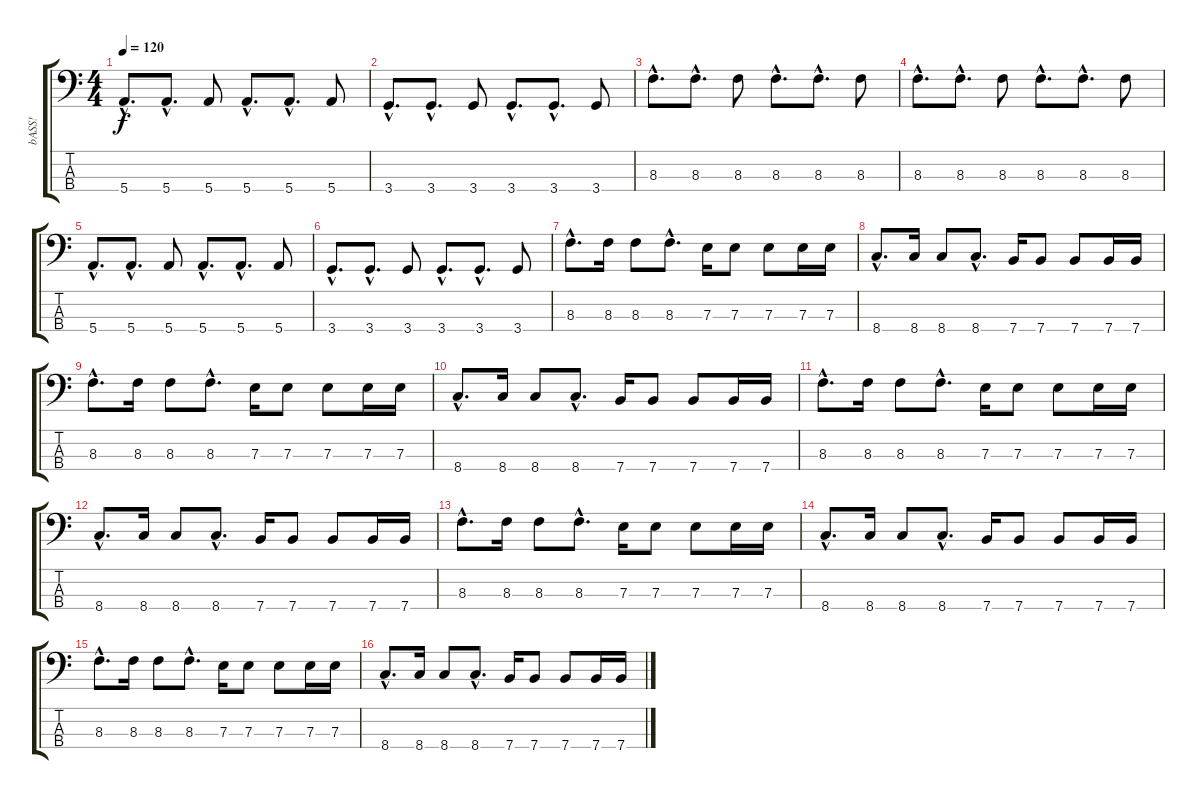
\track ("bASS!" "bASS!") {instrument electricbasspick}
\staff {score tabs}
\tuning (G2 D2 A1 E1) {hide}
\ts (4 4)
\tempo 120
\clef f4
\ks c
5.4{hac}.8{d dy f} 5.4{hac}.8{d} 5.4.8 5.4{hac}.8{d} 5.4{hac}.8{d} 5.4.8 |
3.4{hac}.8{d} 3.4{hac}.8{d} 3.4.8 3.4{hac}.8{d} 3.4{hac}.8{d} 3.4.8 |
8.3{hac}.8{d} 8.3{hac}.8{d} 8.3.8 8.3{hac}.8{d} 8.3{hac}.8{d} 8.3.8 |
8.3{hac}.8{d} 8.3{hac}.8{d} 8.3.8 8.3{hac}.8{d} 8.3{hac}.8{d} 8.3.8 |
5.4{hac}.8{d} 5.4{hac}.8{d} 5.4.8 5.4{hac}.8{d} 5.4{hac}.8{d} 5.4.8 |
3.4{hac}.8{d} 3.4{hac}.8{d} 3.4.8 3.4{hac}.8{d} 3.4{hac}.8{d} 3.4.8 |
8.3{hac}.8{d} 8.3.16 8.3.8 8.3{hac}.8{d} 7.3.16 7.3.8 7.3.8 7.3.16 7.3.16 |
8.4{hac}.8{d} 8.4.16 8.4.8 8.4{hac}.8{d} 7.4.16 7.4.8 7.4.8 7.4.16 7.4.16 |
8.3{hac}.8{d} 8.3.16 8.3.8 8.3{hac}.8{d} 7.3.16 7.3.8 7.3.8 7.3.16 7.3.16 |
8.4{hac}.8{d} 8.4.16 8.4.8 8.4{hac}.8{d} 7.4.16 7.4.8 7.4.8 7.4.16 7.4.16 |
8.3{hac}.8{d} 8.3.16 8.3.8 8.3{hac}.8{d} 7.3.16 7.3.8 7.3.8 7.3.16 7.3.16 |
8.4{hac}.8{d} 8.4.16 8.4.8 8.4{hac}.8{d} 7.4.16 7.4.8 7.4.8 7.4.16 7.4.16 |
8.3{hac}.8{d} 8.3.16 8.3.8 8.3{hac}.8{d} 7.3.16 7.3.8 7.3.8 7.3.16 7.3.16 |
8.4{hac}.8{d} 8.4.16 8.4.8 8.4{hac}.8{d} 7.4.16 7.4.8 7.4.8 7.4.16 7.4.16 |
8.3{hac}.8{d} 8.3.16 8.3.8 8.3{hac}.8{d} 7.3.16 7.3.8 7.3.8 7.3.16 7.3.16 |
8.4{hac}.8{d} 8.4.16 8.4.8 8.4{hac}.8{d} 7.4.16 7.4.8 7.4.8 7.4.16 7.4.16
